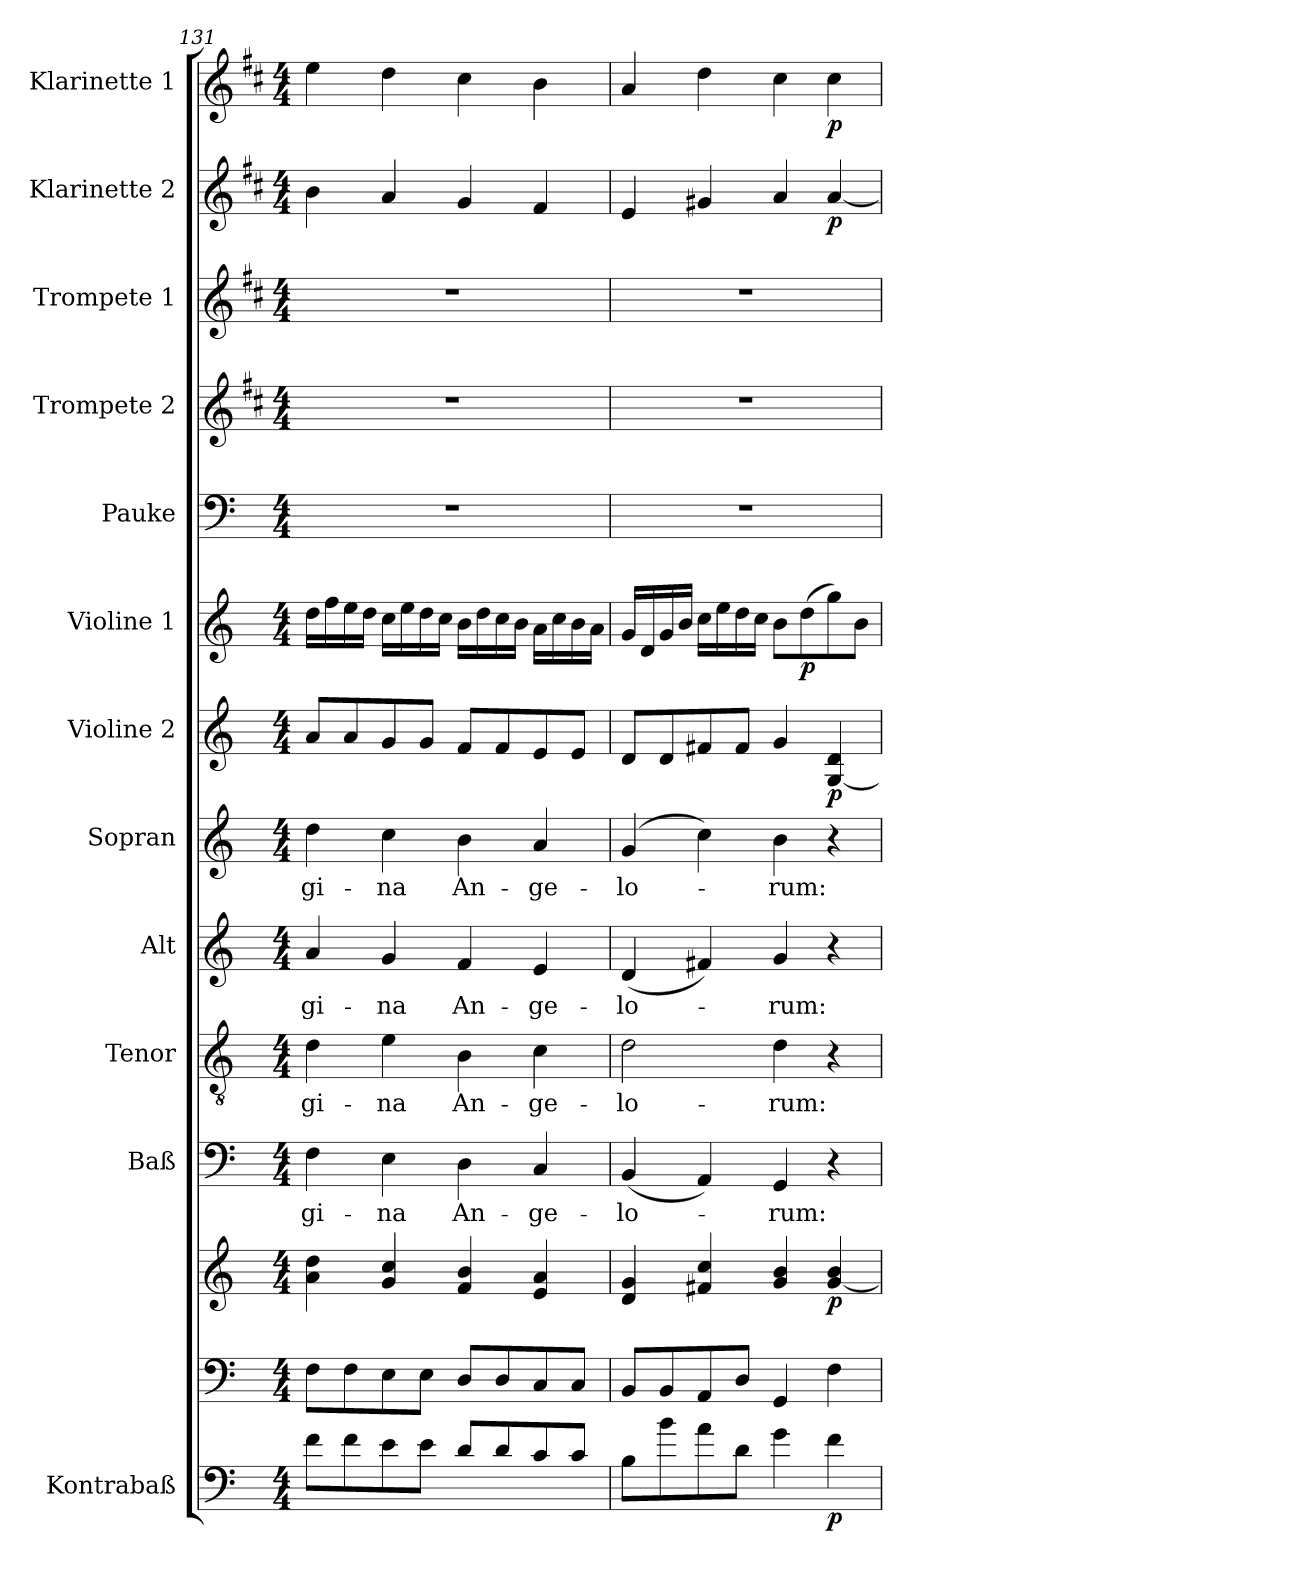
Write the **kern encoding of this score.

**kern	**dynam	**kern	**kern	**dynam	**kern	**text	**kern	**text	**kern	**text	**kern	**text	**kern	**dynam	**kern	**dynam	**kern	**kern	**kern	**kern	**dynam	**kern	**dynam
*part13	*part13	*part12	*part12	*part12	*part11	*part11	*part10	*part10	*part9	*part9	*part8	*part8	*part7	*part7	*part6	*part6	*part5	*part4	*part3	*part2	*part2	*part1	*part1
*staff14	*staff14	*staff13	*staff12	*staff12/13	*staff11	*staff11	*staff10	*staff10	*staff9	*staff9	*staff8	*staff8	*staff7	*staff7	*staff6	*staff6	*staff5	*staff4	*staff3	*staff2	*staff2	*staff1	*staff1
*I"Kontrabaß	*	*	*	*	*I"Baß	*	*I"Tenor	*	*I"Alt	*	*I"Sopran	*	*I"Violine 2	*	*I"Violine 1	*	*I"Pauke	*I"Trompete 2	*I"Trompete 1	*I"Klarinette 2	*	*I"Klarinette 1	*
*	*	*	*	*	*	*	*	*	*	*	*	*	*I'Vln	*	*I'Vln	*	*	*I'Tpt	*I'Tpt	*	*	*	*
*clefF4	*	*clefF4	*clefG2	*	*clefF4	*	*clefGv2	*	*clefG2	*	*clefG2	*	*clefG2	*	*clefG2	*	*clefF4	*clefG2	*clefG2	*clefG2	*	*clefG2	*
*ITrd7c12	*	*	*	*	*	*	*	*	*	*	*	*	*	*	*	*	*	*ITrd1c2	*ITrd1c2	*ITrd1c2	*	*ITrd1c2	*
*k[]	*	*k[]	*k[]	*	*k[]	*	*k[]	*	*k[]	*	*k[]	*	*k[]	*	*k[]	*	*k[]	*k[]	*k[]	*k[]	*	*k[]	*
*C:	*	*C:	*C:	*	*C:	*	*C:	*	*C:	*	*C:	*	*C:	*	*C:	*	*C:	*C:	*C:	*C:	*	*C:	*
*M4/4	*	*M4/4	*M4/4	*	*M4/4	*	*M4/4	*	*M4/4	*	*M4/4	*	*M4/4	*	*M4/4	*	*M4/4	*M4/4	*M4/4	*M4/4	*	*M4/4	*
=131	=131	=131	=131	=131	=131	=131	=131	=131	=131	=131	=131	=131	=131	=131	=131	=131	=131	=131	=131	=131	=131	=131	=131
!	!	!	!	!	!	!LO:LY:b	!	!LO:LY:b	!	!LO:LY:b	!	!LO:LY:b	!	!	!	!	!	!	!	!	!	!	!
8F\L	.	8F\L	4a\ 4dd\	.	4F\	-gi-	4d\	-gi-	4a/	-gi-	4dd\	-gi-	8a/L	.	16dd\LL	.	1r	1r	1r	4a\	.	4dd\	.
.	.	.	.	.	.	.	.	.	.	.	.	.	.	.	16ff\	.	.	.	.	.	.	.	.
8F\	.	8F\	.	.	.	.	.	.	.	.	.	.	8a/	.	16ee\	.	.	.	.	.	.	.	.
.	.	.	.	.	.	.	.	.	.	.	.	.	.	.	16dd\JJ	.	.	.	.	.	.	.	.
!	!	!	!	!	!	!LO:LY:b	!	!LO:LY:b	!	!LO:LY:b	!	!LO:LY:b	!	!	!	!	!	!	!	!	!	!	!
8E\	.	8E\	4g/ 4cc/	.	4E\	-na	4e\	-na	4g/	-na	4cc\	-na	8g/	.	16cc\LL	.	.	.	.	4g/	.	4cc\	.
.	.	.	.	.	.	.	.	.	.	.	.	.	.	.	16ee\	.	.	.	.	.	.	.	.
8E\J	.	8E\J	.	.	.	.	.	.	.	.	.	.	8g/J	.	16dd\	.	.	.	.	.	.	.	.
.	.	.	.	.	.	.	.	.	.	.	.	.	.	.	16cc\JJ	.	.	.	.	.	.	.	.
!	!	!	!	!	!	!LO:LY:b	!	!LO:LY:b	!	!LO:LY:b	!	!LO:LY:b	!	!	!	!	!	!	!	!	!	!	!
8D/L	.	8D/L	4f/ 4b/	.	4D\	An-	4B\	An-	4f/	An-	4b\	An-	8f/L	.	16b\LL	.	.	.	.	4f/	.	4b\	.
.	.	.	.	.	.	.	.	.	.	.	.	.	.	.	16dd\	.	.	.	.	.	.	.	.
8D/	.	8D/	.	.	.	.	.	.	.	.	.	.	8f/	.	16cc\	.	.	.	.	.	.	.	.
.	.	.	.	.	.	.	.	.	.	.	.	.	.	.	16b\JJ	.	.	.	.	.	.	.	.
!	!	!	!	!	!	!LO:LY:b	!	!LO:LY:b	!	!LO:LY:b	!	!LO:LY:b	!	!	!	!	!	!	!	!	!	!	!
8C/	.	8C/	4e/ 4a/	.	4C/	-ge-	4c\	-ge-	4e/	-ge-	4a/	-ge-	8e/	.	16a\LL	.	.	.	.	4e/	.	4a\	.
.	.	.	.	.	.	.	.	.	.	.	.	.	.	.	16cc\	.	.	.	.	.	.	.	.
8C/J	.	8C/J	.	.	.	.	.	.	.	.	.	.	8e/J	.	16b\	.	.	.	.	.	.	.	.
.	.	.	.	.	.	.	.	.	.	.	.	.	.	.	16a\JJ	.	.	.	.	.	.	.	.
=132	=132	=132	=132	=132	=132	=132	=132	=132	=132	=132	=132	=132	=132	=132	=132	=132	=132	=132	=132	=132	=132	=132	=132
!	!	!	!	!	!	!LO:LY:b	!	!LO:LY:b	!	!LO:LY:b	!	!LO:LY:b	!	!	!	!	!	!	!	!	!	!	!
8BB\L	.	8BB/L	4d/ 4g/	.	(<4BB/	-lo-	2d\	-lo-	(<4d/	-lo-	(4g/	-lo-	8d/L	.	16g/LL	.	1r	1r	1r	4d/	.	4g/	.
.	.	.	.	.	.	.	.	.	.	.	.	.	.	.	16d/	.	.	.	.	.	.	.	.
8B\	.	8BB/	.	.	.	.	.	.	.	.	.	.	8d/	.	16g/	.	.	.	.	.	.	.	.
.	.	.	.	.	.	.	.	.	.	.	.	.	.	.	16b/JJ	.	.	.	.	.	.	.	.
8A\	.	8AA/	4f#X/ 4cc/	.	4AA/)	.	.	.	4f#X/)	.	4cc\)	.	8f#X/	.	16cc\LL	.	.	.	.	4f#X/	.	4cc\	.
.	.	.	.	.	.	.	.	.	.	.	.	.	.	.	16ee\	.	.	.	.	.	.	.	.
8D\J	.	8D/J	.	.	.	.	.	.	.	.	.	.	8f#/J	.	16dd\	.	.	.	.	.	.	.	.
.	.	.	.	.	.	.	.	.	.	.	.	.	.	.	16cc\JJ	.	.	.	.	.	.	.	.
!	!	!	!	!	!	!LO:LY:b	!	!LO:LY:b	!	!LO:LY:b	!	!LO:LY:b	!	!	!	!	!	!	!	!	!	!	!
4G\	.	4GG/	4g/ 4b/	.	4GG/	-rum:	4d\	-rum:	4g/	-rum:	4b\	-rum:	4g/	.	8b\L	.	.	.	.	4g/	.	4b\	.
!	!	!	!	!	!	!	!	!	!	!	!	!	!	!	!	!LO:DY:b	!	!	!	!	!	!	!
.	.	.	.	.	.	.	.	.	.	.	.	.	.	.	(>8dd\	p	.	.	.	.	.	.	.
!	!LO:DY:b	!	!	!LO:DY:b	!	!	!	!	!	!	!	!	!	!LO:DY:b	!	!	!	!	!	!	!LO:DY:b	!	!LO:DY:b
4F\	p	4F\	[4g/ 4b/	p	4r	.	4r	.	4r	.	4r	.	[4G/ 4d/	p	8gg\)	.	.	.	.	[4g/	p	4b\	p
.	.	.	.	.	.	.	.	.	.	.	.	.	.	.	8b\J	.	.	.	.	.	.	.	.
=	=	=	=	=	=	=	=	=	=	=	=	=	=	=	=	=	=	=	=	=	=	=	=
*-	*-	*-	*-	*-	*-	*-	*-	*-	*-	*-	*-	*-	*-	*-	*-	*-	*-	*-	*-	*-	*-	*-	*-
